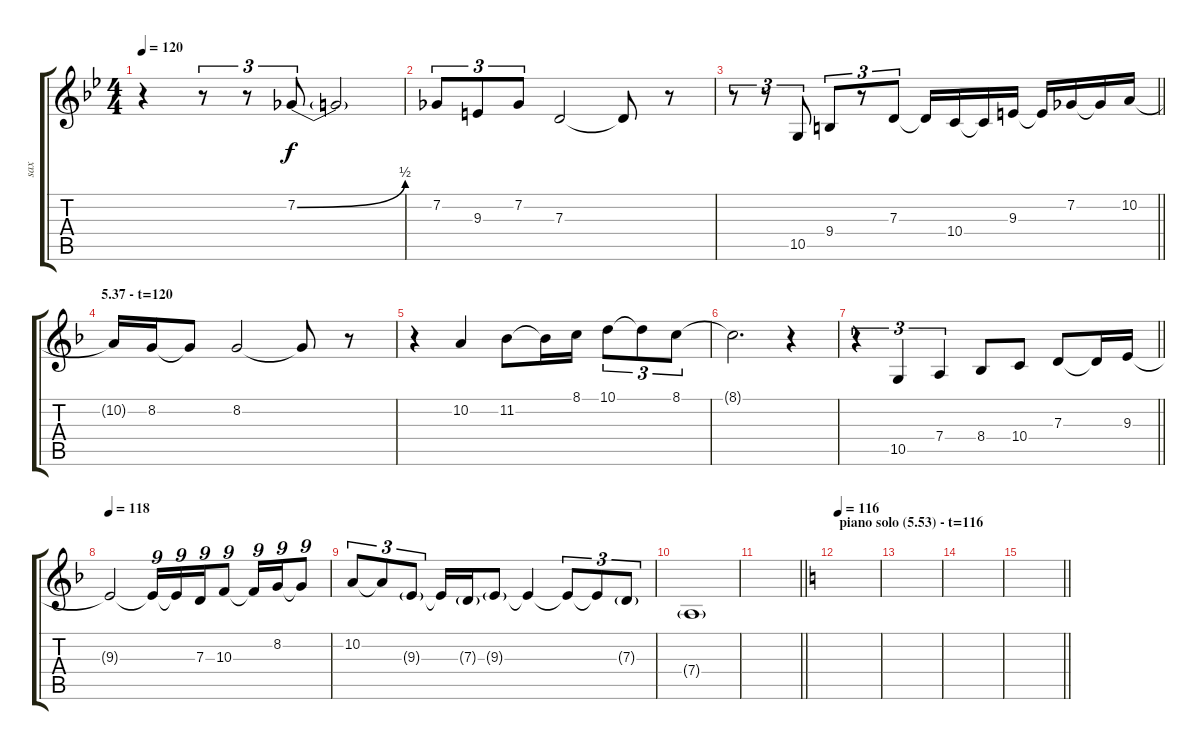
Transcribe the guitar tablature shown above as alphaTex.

\track ("sax" "sax") {instrument tenorsax}
\staff {score tabs}
\tuning (E4 B3 G3 D3 A2 E2) {hide}
\ts (4 4)
\tempo 120
\clef g2
\ks bb
r.4{dy f} r.8{tu (3 2)} r.8{tu (3 2)} 7.2{be (bend 0 0 60 2)}.8{tu (3 2)} 7.2{t}.2 |
7.2.8{tu (3 2)} 9.3.8{tu (3 2)} 7.2.8{tu (3 2)} 7.3.2 7.3{t}.8 r.8 |
\barLineRight lightlight
r.8{tu (3 2)} r.8{tu (3 2)} 10.5.8{tu (3 2)} 9.4.8{tu (3 2)} r.8{tu (3 2)} 7.3.8{tu (3 2)} 7.3{t}.16 10.4.16 10.4{t}.16 9.3.16 9.3{t}.16 7.2.16 7.2{t}.16 10.2.16 |
\section ("" "5.37 - t=120")
\ks f
10.2{t}.16 8.2.16 8.2{t}.8 8.2.2 8.2{t}.8 r.8 |
r.4 10.2.4 11.2.8 11.2{t}.16 8.1.16 10.1.8{tu (3 2)} 10.1{t}.8{tu (3 2)} 8.1.8{tu (3 2)} |
8.1{t}.2{d} r.4 |
\barLineRight lightlight
r.4{tu (3 2)} 10.5.4{tu (3 2)} 7.4.4{tu (3 2)} 8.4.8 10.4.8 7.3.8 7.3{t}.16 9.3.16 |
\tempo 118
9.3{t}.2 9.3{t}.16{tu (9 8)} 9.3{t}.16{tu (9 8)} 7.3.16{tu (9 8)} 10.3.8{tu (9 8)} 10.3{t}.16{tu (9 8)} 8.2.16{tu (9 8)} 8.2{t}.8{tu (9 8)} |
10.2.8{tu (3 2)} 10.2{t}.8{tu (3 2)} 9.3{g}.8{tu (3 2)} 9.3{t}.16 7.3{g}.16 9.3{g}.8 9.3{t}.4 9.3{t}.8{tu (3 2)} 9.3{t}.8{tu (3 2)} 7.3{g}.8{tu (3 2)} |
7.4{g}.1 |
\barLineRight lightlight
|
\section ("" "piano solo (5.53) - t=116")
\tempo 116
\ks c
|
|
|
\barLineRight lightlight
